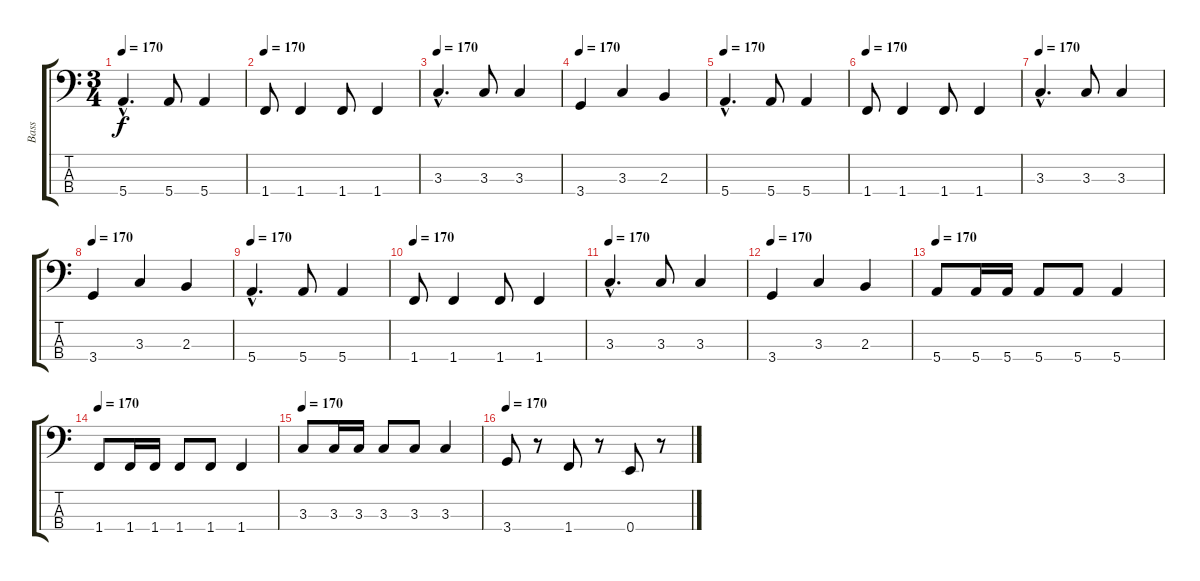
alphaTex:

\track ("Bass" "Bass") {instrument electricbasspick}
\staff {score tabs}
\tuning (G2 D2 A1 E1) {hide}
\ts (3 4)
\tempo 170
\clef f4
\ks c
5.4{hac}.4{d dy f} 5.4.8 5.4.4 |
\tempo 170
1.4.8 1.4.4 1.4.8 1.4.4 |
\tempo 170
3.3{hac}.4{d} 3.3.8 3.3.4 |
\tempo 170
3.4.4 3.3.4 2.3.4 |
\tempo 170
5.4{hac}.4{d} 5.4.8 5.4.4 |
\tempo 170
1.4.8 1.4.4 1.4.8 1.4.4 |
\tempo 170
3.3{hac}.4{d} 3.3.8 3.3.4 |
\tempo 170
3.4.4 3.3.4 2.3.4 |
\tempo 170
5.4{hac}.4{d} 5.4.8 5.4.4 |
\tempo 170
1.4.8 1.4.4 1.4.8 1.4.4 |
\tempo 170
3.3{hac}.4{d} 3.3.8 3.3.4 |
\tempo 170
3.4.4 3.3.4 2.3.4 |
\tempo 170
5.4.8 5.4.16 5.4.16 5.4.8 5.4.8 5.4.4 |
\tempo 170
1.4.8 1.4.16 1.4.16 1.4.8 1.4.8 1.4.4 |
\tempo 170
3.3.8 3.3.16 3.3.16 3.3.8 3.3.8 3.3.4 |
\tempo 170
3.4.8 r.8 1.4.8 r.8 0.4.8 r.8
